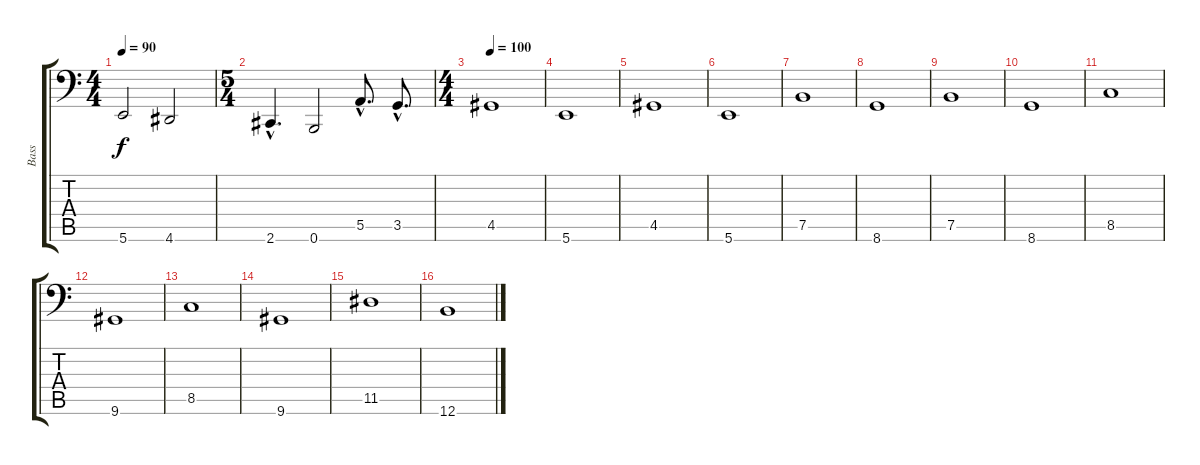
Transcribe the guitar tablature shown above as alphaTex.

\track ("Bass" "Bass") {instrument electricbassfinger}
\staff {score tabs}
\tuning (C3 G2 D2 A1 E1 B0) {hide}
\ts (4 4)
\tempo 90
\clef f4
\ks c
5.6.2{dy f} 4.6.2 |
\ts (5 4)
2.6{hac}.4{d} 0.6.2 5.5{hac}.8{d} 3.5{hac}.8{d} |
\ts (4 4)
\tempo 100
4.5.1 |
5.6.1 |
4.5.1 |
5.6.1 |
7.5.1 |
8.6.1 |
7.5.1 |
8.6.1 |
8.5.1 |
9.6.1 |
8.5.1 |
9.6.1 |
11.5.1 |
12.6.1
